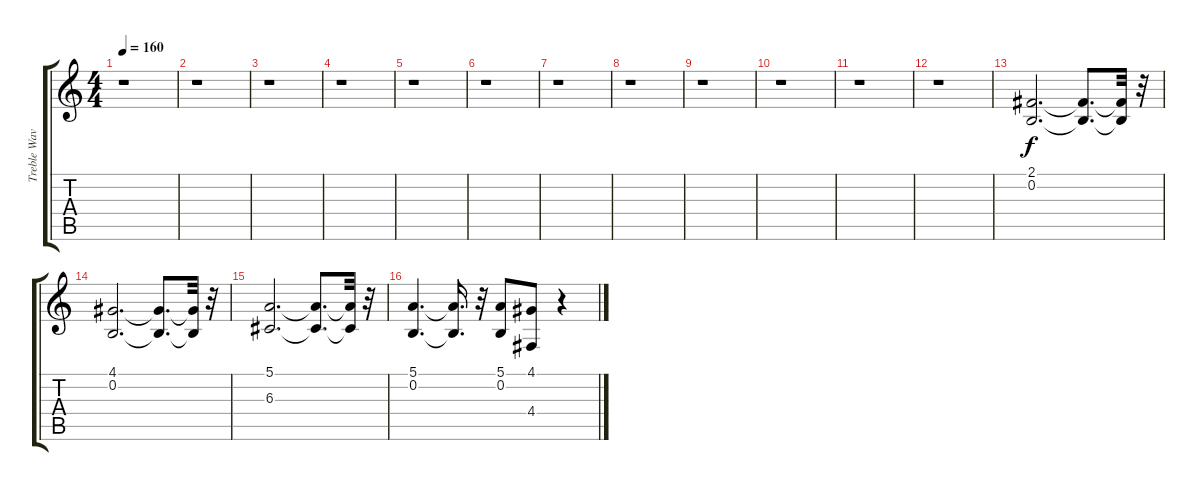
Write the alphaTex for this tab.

\track ("Treble Waveform" "Treble Wav") {instrument lead1square}
\staff {score tabs}
\tuning (E4 B3 G3 D3 A2 E2) {hide}
\ts (4 4)
\tempo 160
\clef g2
\ks c
r.1{dy f} |
r.1 |
r.1 |
r.1 |
r.1 |
r.1 |
r.1 |
r.1 |
r.1 |
r.1 |
r.1 |
r.1 |
(2.1 0.2).2{d} (2.1{t} 0.2{t}).8{d} (2.1{t} 0.2{t}).32 r.32 |
(4.1 0.2).2{d} (4.1{t} 0.2{t}).8{d} (4.1{t} 0.2{t}).32 r.32 |
(5.1 6.3).2{d} (5.1{t} 6.3{t}).8{d} (5.1{t} 6.3{t}).32 r.32 |
(5.1 0.2).4{d} (5.1{t} 0.2{t}).16{d} r.32 (5.1 0.2).8 (4.1 4.4).8 r.4
